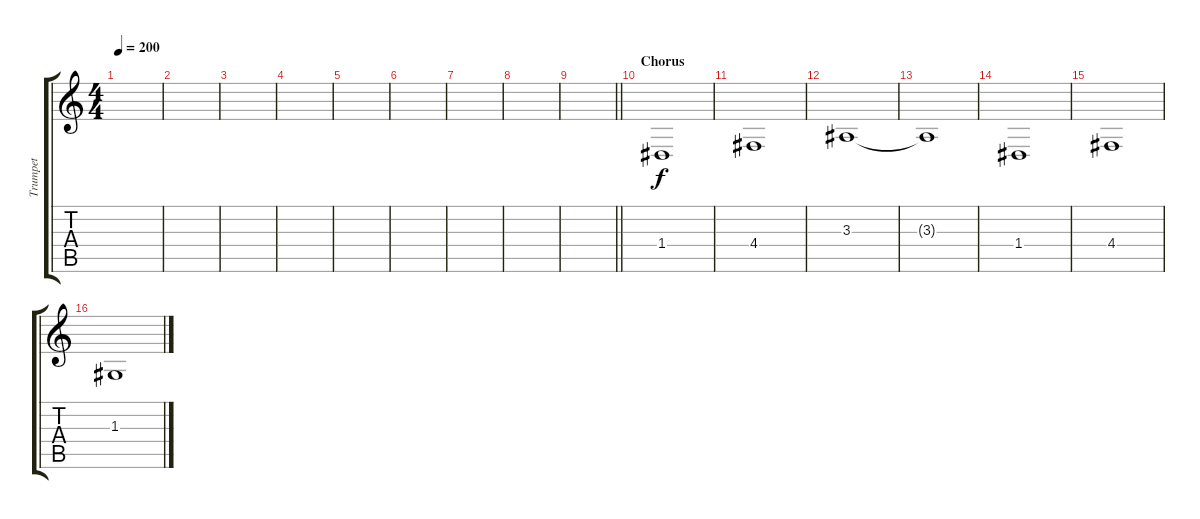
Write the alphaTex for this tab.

\track ("Trumpet" "Trumpet") {instrument trumpet}
\staff {score tabs}
\tuning (E4 B3 G3 D3 A2 E2) {hide}
\ts (4 4)
\tempo 200
\clef g2
\ks c
|
|
|
|
|
|
|
|
\barLineRight lightlight
|
\section ("" "Chorus")
1.4.1 |
4.4.1 |
3.3.1 |
3.3{t}.1 |
1.4.1 |
4.4.1 |
1.3.1
